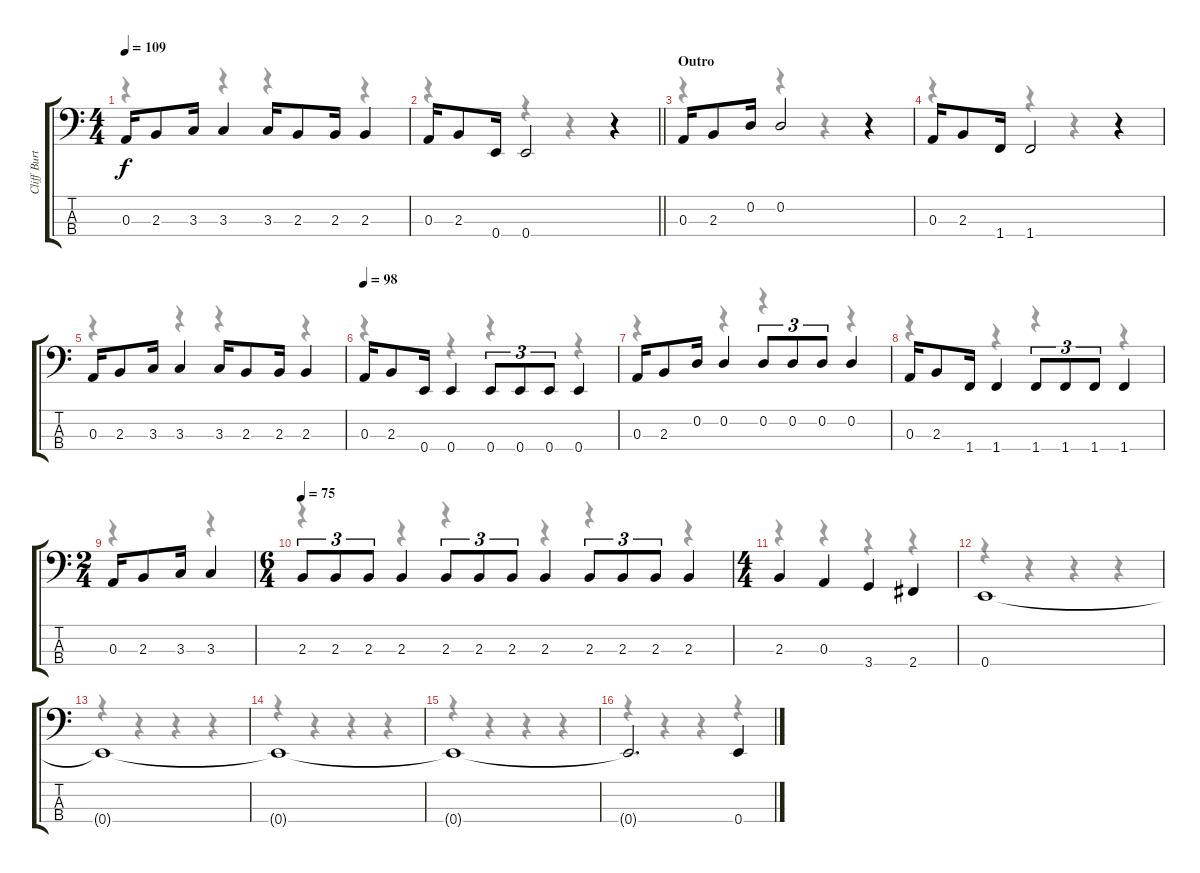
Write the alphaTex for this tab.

\track ("Cliff Burton" "Cliff Burt") {instrument electricbassfinger}
\staff {score tabs}
\tuning (G2 D2 A1 E1) {hide}
\voice
\ts (4 4)
\tempo 109
\clef f4
\ks c
0.3.16{dy f} 2.3.8 3.3.16 3.3.4 3.3.16 2.3.8 2.3.16 2.3.4 |
\barLineRight lightlight
0.3.16 2.3.8 0.4.16 0.4.2 r.4 |
\section ("" "Outro")
0.3.16 2.3.8 0.2.16 0.2.2 r.4 |
0.3.16 2.3.8 1.4.16 1.4.2 r.4 |
0.3.16 2.3.8 3.3.16 3.3.4 3.3.16 2.3.8 2.3.16 2.3.4 |
\tempo 98
0.3.16 2.3.8 0.4.16 0.4.4 0.4.8{tu (3 2)} 0.4.8{tu (3 2)} 0.4.8{tu (3 2)} 0.4.4 |
0.3.16 2.3.8 0.2.16 0.2.4 0.2.8{tu (3 2)} 0.2.8{tu (3 2)} 0.2.8{tu (3 2)} 0.2.4 |
0.3.16 2.3.8 1.4.16 1.4.4 1.4.8{tu (3 2)} 1.4.8{tu (3 2)} 1.4.8{tu (3 2)} 1.4.4 |
\ts (2 4)
0.3.16 2.3.8 3.3.16 3.3.4 |
\ts (6 4)
\tempo 75
2.3.8{tu (3 2)} 2.3.8{tu (3 2)} 2.3.8{tu (3 2)} 2.3.4 2.3.8{tu (3 2)} 2.3.8{tu (3 2)} 2.3.8{tu (3 2)} 2.3.4 2.3.8{tu (3 2)} 2.3.8{tu (3 2)} 2.3.8{tu (3 2)} 2.3.4 |
\ts (4 4)
2.3.4 0.3.4 3.4.4 2.4.4 |
0.4.1 |
0.4{t}.1 |
0.4{t}.1 |
0.4{t}.1 |
0.4{t}.2{d} 0.4.4
\voice
\clef f4
\ottava regular
\simile none
\ks c
r.4{dy f} r.4 r.4 r.4 |
\barLineRight lightlight
r.4 r.4 r.4 r.4 |
r.4 r.4 r.4 r.4 |
r.4 r.4 r.4 r.4 |
r.4 r.4 r.4 r.4 |
r.4 r.4 r.4 r.4 |
r.4 r.4 r.4 r.4 |
r.4 r.4 r.4 r.4 |
r.4 r.4 |
r.4 r.4 r.4 r.4 r.4 r.4 |
r.4 r.4 r.4 r.4 |
r.4 r.4 r.4 r.4 |
r.4 r.4 r.4 r.4 |
r.4 r.4 r.4 r.4 |
r.4 r.4 r.4 r.4 |
r.4 r.4 r.4 r.4
